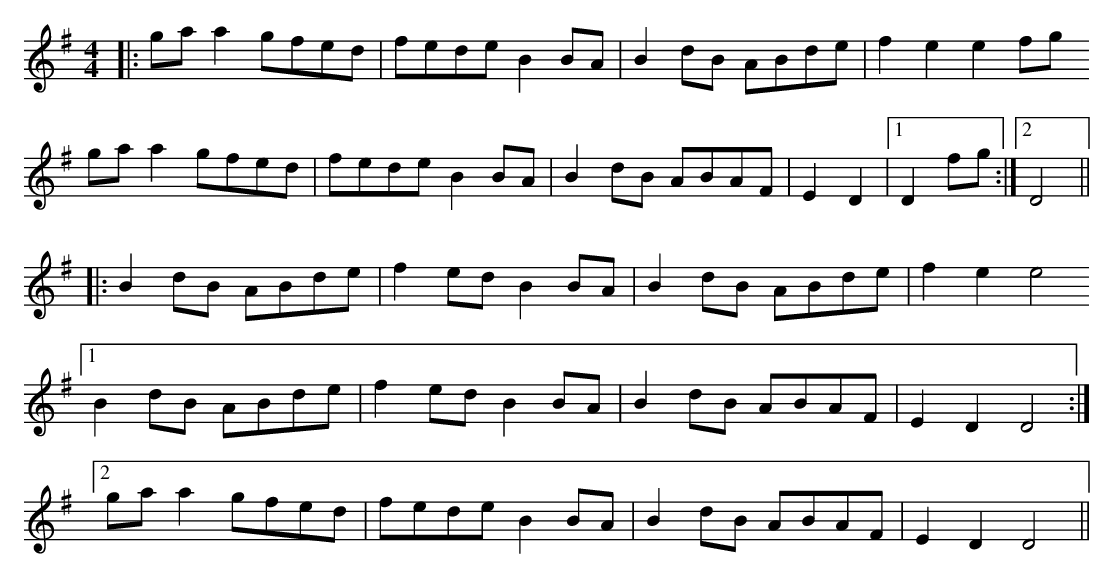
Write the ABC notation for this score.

X:1
M:4/4
K:G
|:gaa2 gfed|fede B2BA|B2dB ABde|f2e2 e2fg
gaa2 gfed|fede B2BA|B2dB ABAF|E2D2|1 D2fg:|2 D4||
|:B2dB ABde|f2ed B2BA|B2dB ABde|f2e2 e4
[1 B2dB ABde|f2ed B2BA|B2dB ABAF|E2D2 D4:|
[2 gaa2 gfed|fede B2BA|B2dB ABAF|E2D2 D4||
